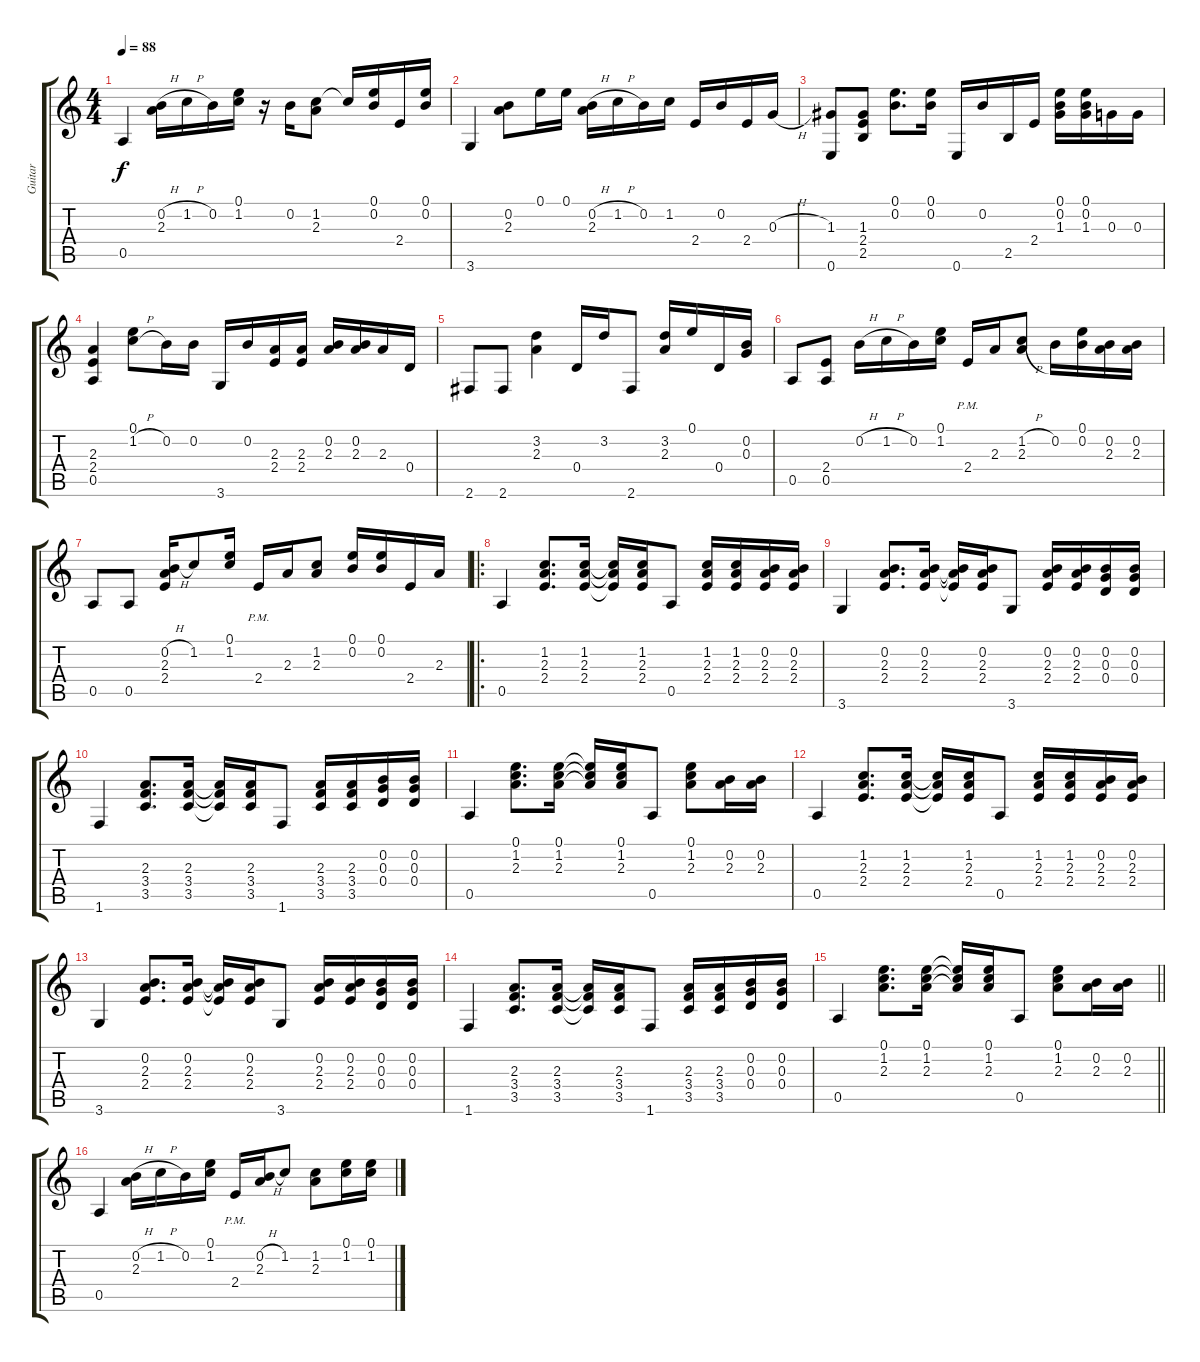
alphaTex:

\track ("Guitar" "Guitar") {instrument acousticguitarnylon}
\staff {score tabs}
\tuning (E4 B3 G3 D3 A2 E2) {hide}
\ts (4 4)
\tempo 88
\clef g2
\ks c
0.5.4{dy f instrument acousticguitarnylon} (0.2{h} 2.3).16 1.2{h}.16 0.2.16 (0.1 1.2).16 r.16 0.2.16 (1.2 2.3).8 1.2{t}.16 (0.1 0.2).16 2.4.16 (0.1 0.2).16 |
3.6.4 (0.2 2.3).8 0.1.16 0.1.16 (0.2{h} 2.3).16 1.2{h}.16 0.2.16 1.2.16 2.4.16 0.2.16 2.4.16 0.3{h}.16 |
(1.3 0.6).8 (1.3 2.4 2.5).8 (0.1 0.2).8{d} (0.1 0.2).16 0.6.16 0.2.16 2.5.16 2.4.16 (0.1 0.2 1.3).16 (0.1 0.2 1.3).16 0.3.16 0.3.16 |
(2.3 2.4 0.5).4 (0.1 1.2{h}).8 0.2.16 0.2.16 3.6.16 0.2.16 (2.3 2.4).16 (2.3 2.4).16 (0.2 2.3).16 (0.2 2.3).16 2.3.16 0.4.16 |
2.6.8 2.6.8 (3.2 2.3).4 0.4.16 3.2.16 2.6.8 (3.2 2.3).16 0.1.16 0.4.16 (0.2 0.3).16 |
0.5.8 (2.4 0.5).8 0.2{h}.16 1.2{h}.16 0.2.16 (0.1 1.2).16 2.4{pm}.16 2.3.16 (1.2{h} 2.3).8 0.2.16 (0.1 0.2).16 (0.2 2.3).16 (0.2 2.3).16 |
0.5.8 0.5.8 (0.2{h} 2.3 2.4).16 1.2.8 (0.1 1.2).16 2.4{pm}.16 2.3.16 (1.2 2.3).8 (0.1 0.2).16 (0.1 0.2).16 2.4.16 2.3.16 |
\ro
0.5.4 (1.2 2.3 2.4).8{d} (1.2 2.3 2.4).16 (1.2{t} 2.3{t} 2.4{t}).16 (1.2 2.3 2.4).16 0.5.8 (1.2 2.3 2.4).16 (1.2 2.3 2.4).16 (0.2 2.3 2.4).16 (0.2 2.3 2.4).16 |
3.6.4 (0.2 2.3 2.4).8{d} (0.2 2.3 2.4).16 (0.2{t} 2.3{t} 2.4{t}).16 (0.2 2.3 2.4).16 3.6.8 (0.2 2.3 2.4).16 (0.2 2.3 2.4).16 (0.2 0.3 0.4).16 (0.2 0.3 0.4).16 |
1.6.4 (2.3 3.4 3.5).8{d} (2.3 3.4 3.5).16 (2.3{t} 3.4{t} 3.5{t}).16 (2.3 3.4 3.5).16 1.6.8 (2.3 3.4 3.5).16 (2.3 3.4 3.5).16 (0.2 0.3 0.4).16 (0.2 0.3 0.4).16 |
0.5.4 (0.1 1.2 2.3).8{d} (0.1 1.2 2.3).16 (0.1{t} 1.2{t} 2.3{t}).16 (0.1 1.2 2.3).16 0.5.8 (0.1 1.2 2.3).8 (0.2 2.3).16 (0.2 2.3).16 |
0.5.4 (1.2 2.3 2.4).8{d} (1.2 2.3 2.4).16 (1.2{t} 2.3{t} 2.4{t}).16 (1.2 2.3 2.4).16 0.5.8 (1.2 2.3 2.4).16 (1.2 2.3 2.4).16 (0.2 2.3 2.4).16 (0.2 2.3 2.4).16 |
3.6.4 (0.2 2.3 2.4).8{d} (0.2 2.3 2.4).16 (0.2{t} 2.3{t} 2.4{t}).16 (0.2 2.3 2.4).16 3.6.8 (0.2 2.3 2.4).16 (0.2 2.3 2.4).16 (0.2 0.3 0.4).16 (0.2 0.3 0.4).16 |
1.6.4 (2.3 3.4 3.5).8{d} (2.3 3.4 3.5).16 (2.3{t} 3.4{t} 3.5{t}).16 (2.3 3.4 3.5).16 1.6.8 (2.3 3.4 3.5).16 (2.3 3.4 3.5).16 (0.2 0.3 0.4).16 (0.2 0.3 0.4).16 |
\barLineRight lightlight
0.5.4 (0.1 1.2 2.3).8{d} (0.1 1.2 2.3).16 (0.1{t} 1.2{t} 2.3{t}).16 (0.1 1.2 2.3).16 0.5.8 (0.1 1.2 2.3).8 (0.2 2.3).16 (0.2 2.3).16 |
0.5.4 (0.2{h} 2.3).16 1.2{h}.16 0.2.16 (0.1 1.2).16 2.4{pm}.16 (0.2{h} 2.3).16 1.2.8 (1.2 2.3).8 (0.1 1.2).16 (0.1 1.2).16
